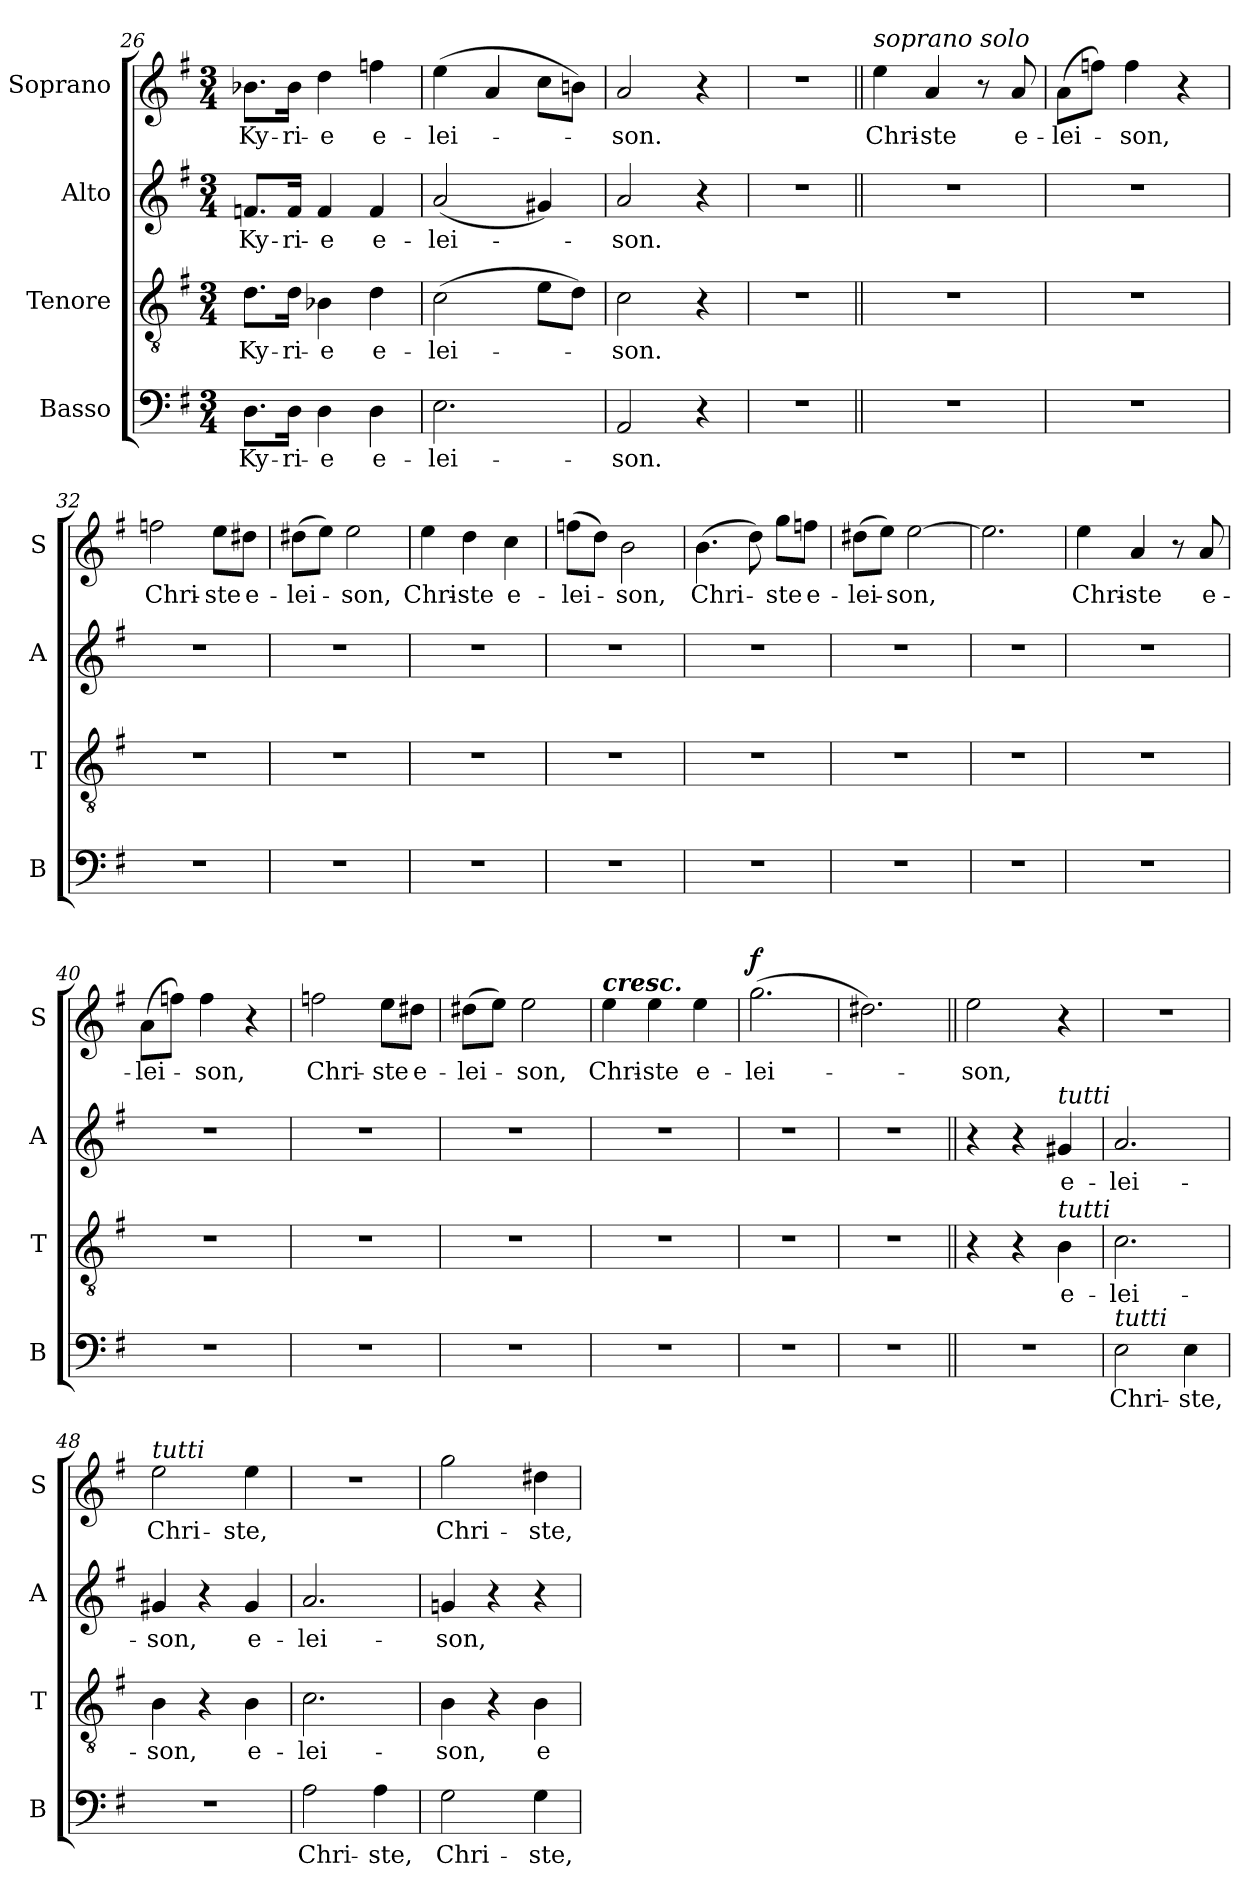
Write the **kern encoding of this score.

**kern	**text	**kern	**text	**kern	**text	**kern	**text	**dynam
*part4	*part4	*part3	*part3	*part2	*part2	*part1	*part1	*part1
*staff4	*staff4	*staff3	*staff3	*staff2	*staff2	*staff1	*staff1	*staff1
*I"Basso	*	*I"Tenore	*	*I"Alto	*	*I"Soprano	*	*
*I'B	*	*I'T	*	*I'A	*	*I'S	*	*
!!LO:LB:g=z
*clefF4	*	*clefGv2	*	*clefG2	*	*clefG2	*	*
*k[f#]	*	*k[f#]	*	*k[f#]	*	*k[f#]	*	*
*G:	*	*G:	*	*G:	*	*G:	*	*
*M3/4	*	*M3/4	*	*M3/4	*	*M3/4	*	*
=26	=26	=26	=26	=26	=26	=26	=26	=26
!	!LO:LY:b	!	!LO:LY:b	!	!LO:LY:b	!	!LO:LY:b	!
8.D\L	Ky-	8.d\L	Ky-	8.fn/L	Ky-	8.b-X\L	Ky-	.
!	!LO:LY:b	!	!LO:LY:b	!	!LO:LY:b	!	!LO:LY:b	!
16D\Jk	-ri-	16d\Jk	-ri-	16f/Jk	-ri-	16b-\Jk	-ri-	.
!	!LO:LY:b	!	!LO:LY:b	!	!LO:LY:b	!	!LO:LY:b	!
4D\	-e	4B-X\	-e	4f/	-e	4dd\	-e	.
!	!LO:LY:b	!	!LO:LY:b	!	!LO:LY:b	!	!LO:LY:b	!
4D\	e-	4d\	e-	4f/	e-	4ffn\	e-	.
=27	=27	=27	=27	=27	=27	=27	=27	=27
!	!LO:LY:b	!	!LO:LY:b	!	!LO:LY:b	!	!LO:LY:b	!
2.E\	-lei-	(>2c\	-lei-	(<2a/	-lei-	(>4ee\	-lei-	.
.	.	.	.	.	.	4a/	.	.
.	.	8e\L	.	4g#X/)	.	8cc\L	.	.
.	.	8d\J)	.	.	.	8bn\J)	.	.
=28	=28	=28	=28	=28	=28	=28	=28	=28
!	!LO:LY:b	!	!LO:LY:b	!	!LO:LY:b	!	!LO:LY:b	!
2AA/	-son.	2c\	-son.	2a/	-son.	2a/	-son.	.
4r	.	4r	.	4r	.	4r	.	.
=29	=29	=29	=29	=29	=29	=29	=29	=29
2.r	.	2.r	.	2.r	.	2.r	.	.
=30||	=30||	=30||	=30||	=30||	=30||	=30||	=30||	=30||
!	!	!	!	!	!	!LO:TX:a:i:t=soprano solo	!	!
!	!	!	!	!	!	!	!LO:LY:b	!
2.r	.	2.r	.	2.r	.	4ee\	Chri-	.
!	!	!	!	!	!	!	!LO:LY:b	!
.	.	.	.	.	.	4a/	-ste	.
.	.	.	.	.	.	8r	.	.
!	!	!	!	!	!	!	!LO:LY:b	!
.	.	.	.	.	.	8a/	e-	.
=31	=31	=31	=31	=31	=31	=31	=31	=31
!	!	!	!	!	!	!	!LO:LY:b	!
2.r	.	2.r	.	2.r	.	(>8a\L	-lei-	.
.	.	.	.	.	.	8ffn\J)	.	.
!	!	!	!	!	!	!	!LO:LY:b	!
.	.	.	.	.	.	4ff\	-son,	.
.	.	.	.	.	.	4r	.	.
=32	=32	=32	=32	=32	=32	=32	=32	=32
!	!	!	!	!	!	!	!LO:LY:b	!
2.r	.	2.r	.	2.r	.	2ffn\	Chri-	.
!	!	!	!	!	!	!	!LO:LY:b	!
.	.	.	.	.	.	8ee\L	-ste	.
!	!	!	!	!	!	!	!LO:LY:b	!
.	.	.	.	.	.	8dd#X\J	e-	.
!!LO:LB:g=z
=33	=33	=33	=33	=33	=33	=33	=33	=33
!	!	!	!	!	!	!	!LO:LY:b	!
2.r	.	2.r	.	2.r	.	(>8dd#X\L	-lei-	.
.	.	.	.	.	.	8ee\J)	.	.
!	!	!	!	!	!	!	!LO:LY:b	!
.	.	.	.	.	.	2ee\	-son,	.
=34	=34	=34	=34	=34	=34	=34	=34	=34
!	!	!	!	!	!	!	!LO:LY:b	!
2.r	.	2.r	.	2.r	.	4ee\	Chri-	.
!	!	!	!	!	!	!	!LO:LY:b	!
.	.	.	.	.	.	4dd\	-ste	.
!	!	!	!	!	!	!	!LO:LY:b	!
.	.	.	.	.	.	4cc\	e-	.
=35	=35	=35	=35	=35	=35	=35	=35	=35
!	!	!	!	!	!	!	!LO:LY:b	!
2.r	.	2.r	.	2.r	.	(>8ffn\L	-lei-	.
.	.	.	.	.	.	8dd\J)	.	.
!	!	!	!	!	!	!	!LO:LY:b	!
.	.	.	.	.	.	2b\	-son,	.
=36	=36	=36	=36	=36	=36	=36	=36	=36
!	!	!	!	!	!	!	!LO:LY:b	!
2.r	.	2.r	.	2.r	.	(>4.b\	Chri-	.
.	.	.	.	.	.	8dd\)	.	.
!	!	!	!	!	!	!	!LO:LY:b	!
.	.	.	.	.	.	8gg\L	-ste	.
!	!	!	!	!	!	!	!LO:LY:b	!
.	.	.	.	.	.	8ffn\J	e-	.
=37	=37	=37	=37	=37	=37	=37	=37	=37
!	!	!	!	!	!	!	!LO:LY:b	!
2.r	.	2.r	.	2.r	.	(>8dd#X\L	-lei-	.
.	.	.	.	.	.	8ee\J)	.	.
!	!	!	!	!	!	!	!LO:LY:b	!
.	.	.	.	.	.	[2ee\	-son,	.
=38	=38	=38	=38	=38	=38	=38	=38	=38
2.r	.	2.r	.	2.r	.	2.ee\]	.	.
=39	=39	=39	=39	=39	=39	=39	=39	=39
!	!	!	!	!	!	!	!LO:LY:b	!
2.r	.	2.r	.	2.r	.	4ee\	Chri-	.
!	!	!	!	!	!	!	!LO:LY:b	!
.	.	.	.	.	.	4a/	-ste	.
.	.	.	.	.	.	8r	.	.
!	!	!	!	!	!	!	!LO:LY:b	!
.	.	.	.	.	.	8a/	e-	.
=40	=40	=40	=40	=40	=40	=40	=40	=40
!	!	!	!	!	!	!	!LO:LY:b	!
2.r	.	2.r	.	2.r	.	(>8a\L	-lei-	.
.	.	.	.	.	.	8ffn\J)	.	.
!	!	!	!	!	!	!	!LO:LY:b	!
.	.	.	.	.	.	4ff\	-son,	.
.	.	.	.	.	.	4r	.	.
!!LO:PB:g=z
=41	=41	=41	=41	=41	=41	=41	=41	=41
!	!	!	!	!	!	!	!LO:LY:b	!
2.r	.	2.r	.	2.r	.	2ffn\	Chri-	.
!	!	!	!	!	!	!	!LO:LY:b	!
.	.	.	.	.	.	8ee\L	-ste	.
!	!	!	!	!	!	!	!LO:LY:b	!
.	.	.	.	.	.	8dd#X\J	e-	.
=42	=42	=42	=42	=42	=42	=42	=42	=42
!	!	!	!	!	!	!	!LO:LY:b	!
2.r	.	2.r	.	2.r	.	(>8dd#X\L	-lei-	.
.	.	.	.	.	.	8ee\J)	.	.
!	!	!	!	!	!	!	!LO:LY:b	!
.	.	.	.	.	.	2ee\	-son,	.
=43	=43	=43	=43	=43	=43	=43	=43	=43
!	!	!	!	!	!	!LO:TX:a:Bi:t=cresc.	!	!
!	!	!	!	!	!	!	!LO:LY:b	!
2.r	.	2.r	.	2.r	.	4ee\	Chri-	.
!	!	!	!	!	!	!	!LO:LY:b	!
.	.	.	.	.	.	4ee\	-ste	.
!	!	!	!	!	!	!	!LO:LY:b	!
.	.	.	.	.	.	4ee\	e-	.
=44	=44	=44	=44	=44	=44	=44	=44	=44
!	!	!	!	!	!	!	!LO:LY:b	!LO:DY:a
2.r	.	2.r	.	2.r	.	(>2.gg\	-lei-	f
=45	=45	=45	=45	=45	=45	=45	=45	=45
2.r	.	2.r	.	2.r	.	2.dd#X\)	.	.
=46||	=46||	=46||	=46||	=46||	=46||	=46||	=46||	=46||
!	!	!	!	!	!	!	!LO:LY:b	!
2.r	.	4r	.	4r	.	2ee\	-son,	.
.	.	4r	.	4r	.	.	.	.
!	!	!	!	!LO:TX:a:i:t=tutti	!	!	!	!
!	!	!LO:TX:a:i:t=tutti	!	!	!	!	!	!
!	!	!	!LO:LY:b	!	!LO:LY:b	!	!	!
.	.	4B\	e-	4g#X/	e-	4r	.	.
=47	=47	=47	=47	=47	=47	=47	=47	=47
!LO:TX:a:i:t=tutti	!	!	!	!	!	!	!	!
!	!LO:LY:b	!	!LO:LY:b	!	!LO:LY:b	!	!	!
2E\	Chri-	2.c\	-lei-	2.a/	-lei-	2.r	.	.
!	!LO:LY:b	!	!	!	!	!	!	!
4E\	-ste,	.	.	.	.	.	.	.
=48	=48	=48	=48	=48	=48	=48	=48	=48
!	!	!	!	!	!	!LO:TX:a:i:t=tutti	!	!
!	!	!	!LO:LY:b	!	!LO:LY:b	!	!LO:LY:b	!
2.r	.	4B\	-son,	4g#X/	-son,	2ee\	Chri-	.
.	.	4r	.	4r	.	.	.	.
!	!	!	!LO:LY:b	!	!LO:LY:b	!	!LO:LY:b	!
.	.	4B\	e-	4g#/	e-	4ee\	-ste,	.
!!LO:LB:g=z
=49	=49	=49	=49	=49	=49	=49	=49	=49
!	!LO:LY:b	!	!LO:LY:b	!	!LO:LY:b	!	!	!
2A\	Chri-	2.c\	-lei-	2.a/	-lei-	2.r	.	.
!	!LO:LY:b	!	!	!	!	!	!	!
4A\	-ste,	.	.	.	.	.	.	.
=50	=50	=50	=50	=50	=50	=50	=50	=50
!	!LO:LY:b	!	!LO:LY:b	!	!LO:LY:b	!	!LO:LY:b	!
2G\	Chri-	4B\	-son,	4gn/	-son,	2gg\	Chri-	.
.	.	4r	.	4r	.	.	.	.
!	!LO:LY:b	!	!LO:LY:b	!	!	!	!LO:LY:b	!
4G\	-ste,	4B\	e-	4r	.	4dd#X\	-ste,	.
=	=	=	=	=	=	=	=	=
*-	*-	*-	*-	*-	*-	*-	*-	*-
